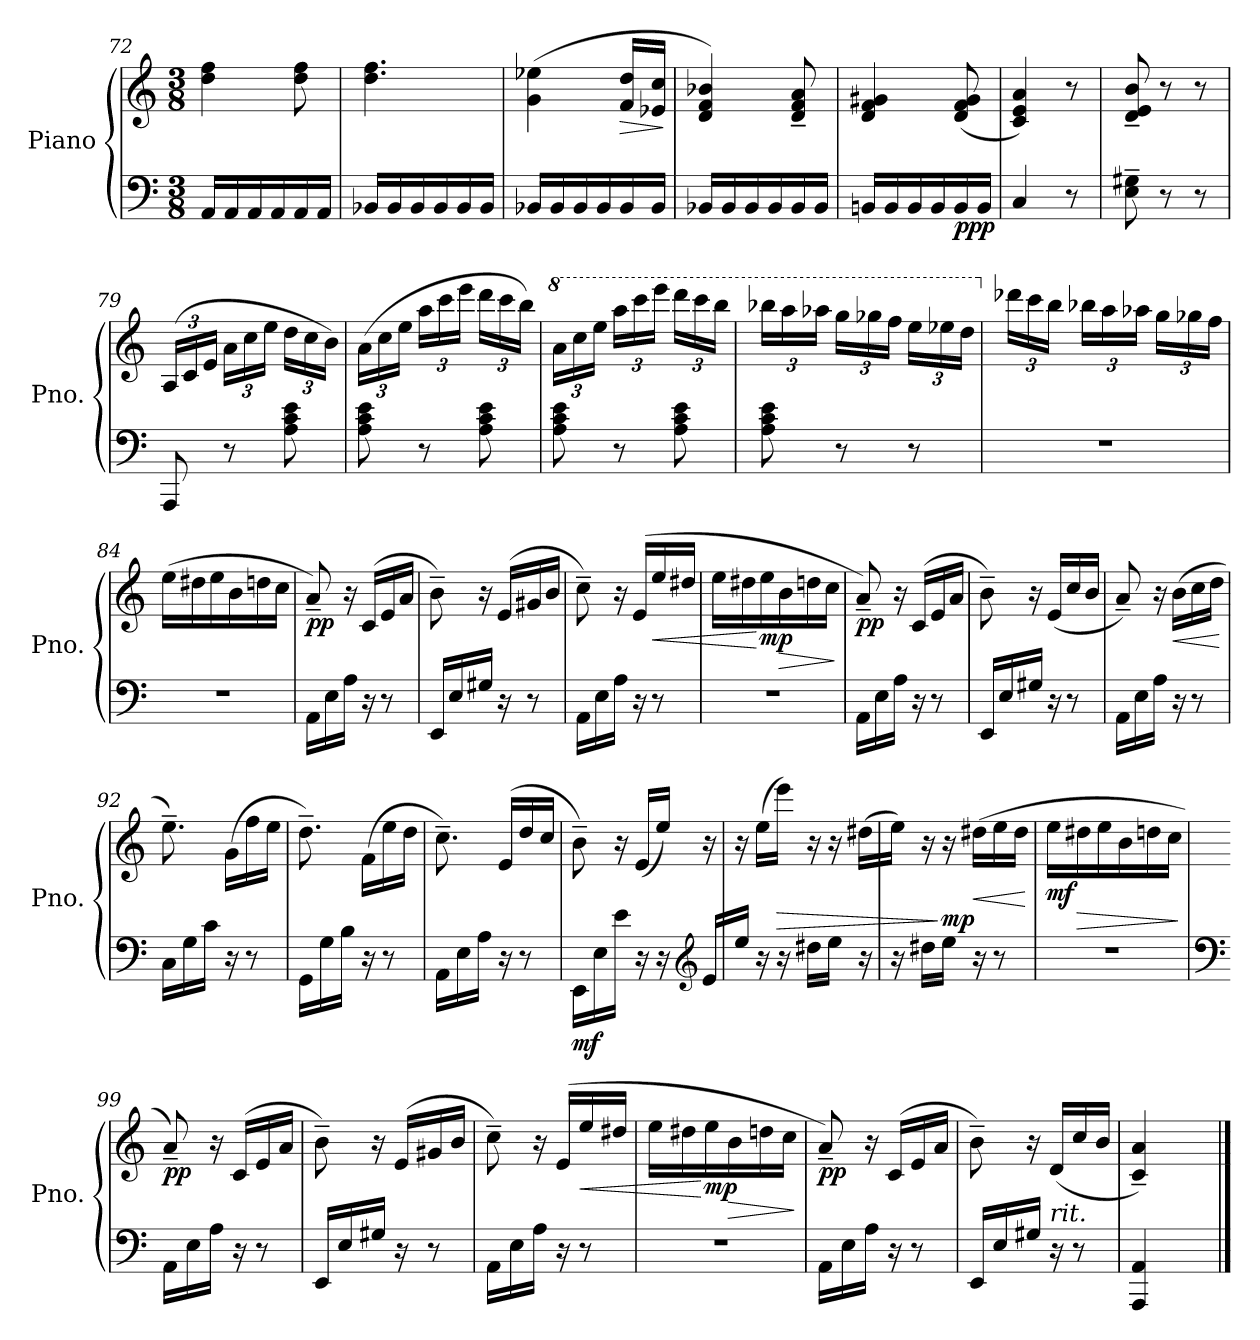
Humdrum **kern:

**kern	**kern	**dynam
*part1	*part1	*part1
*staff2	*staff1	*staff1/2
*I"Piano	*	*
*I'Pno.	*	*
*clefF4	*clefG2	*
*k[]	*k[]	*
*M3/8	*M3/8	*
=72	=72	=72
16AA/LL	4dd\ 4ff\	.
16AA/	.	.
16AA/	.	.
16AA/	.	.
16AA/	8dd\ 8ff\	.
16AA/JJ	.	.
=73	=73	=73
!	!	!LO:DY:b=2
!	!	!LO:DY:n=1:b
16BB-X/LL	4.dd\ 4.ff\	mf f
16BB-/	.	.
16BB-/	.	.
16BB-/	.	.
16BB-/	.	.
16BB-/JJ	.	.
!!LO:LB:g=z
=74	=74	=74
16BB-X/LL	(>4g\ 4ee-X\	.
16BB-/	.	.
16BB-/	.	.
16BB-/	.	.
!	!	!LO:HP:b
16BB-/	16f/ 16dd/LL	>
16BB-/JJ	16e-X/ 16cc/JJ	.
.	.	]
=75	=75	=75
!	!	!LO:DY:b=2
!	!	!LO:DY:n=1:b
16BB-X/LL	4d/ 4f/ 4b-X/)	mp mf
16BB-/	.	.
16BB-/	.	.
16BB-/	.	.
16BB-/	8d/~ 8f/~ 8a/~	.
16BB-/JJ	.	.
=76	=76	=76
16BBn/LL	4d/ 4f/ 4g#X/	.
16BB/	.	.
16BB/	.	.
16BB/	.	.
!	!	!LO:DY:b=2
!	!	!LO:DY:n=1:b
16BB/	(<8d/ 8f/ 8g#/	pp p
16BB/JJ	.	.
=77	=77	=77
4C/	4c/ 4e/ 4a/)	.
8r	8r	.
=78	=78	=78
8E\~ 8G#X\~	8d/~ 8e/~ 8b/~	.
8r	8r	.
8r	8r	.
!!LO:LB:g=z
=79	=79	=79
*	*Xbrackettup	*
8AAA/	(>24A/LL	.
.	24c/	.
.	24e/JJ	.
8r	24a\LL	.
.	24cc\	.
.	24ee\JJ	.
8A\ 8c\ 8e\	24dd\LL	.
.	24cc\	.
.	24b\JJ)	.
=80	=80	=80
8A\ 8c\ 8e\	(>24a\LL	.
.	24cc\	.
.	24ee\JJ	.
8r	24aa\LL	.
.	24ccc\	.
.	24eee\JJ	.
8A\ 8c\ 8e\	24ddd\LL	.
.	24ccc\	.
.	24bb\JJ)	.
=81	=81	=81
*	*8va	*
8A\ 8c\ 8e\	24aa\LL	.
.	24ccc\	.
.	24eee\JJ	.
8r	24aaa\LL	.
.	24cccc\	.
.	24eeee\JJ	.
8A\ 8c\ 8e\	24dddd\LL	.
.	24cccc\	.
.	24bbb\JJ	.
!!LO:LB:g=z
=82	=82	=82
8A\ 8c\ 8e\	24bbb-X\LL	.
.	24aaa\	.
.	24aaa-X\JJ	.
8r	24ggg\LL	.
.	24ggg-X\	.
.	24fff\JJ	.
8r	24eee\LL	.
.	24eee-X\	.
.	24ddd\JJ	.
=83	=83	=83
*	*X8va	*
4.r	24ddd-X\LL	.
.	24ccc\	.
.	24bb\JJ	.
.	24bb-X\LL	.
.	24aa\	.
.	24aa-X\JJ	.
.	24gg\LL	.
.	24gg-X\	.
.	24ff\JJ	.
!!LO:PB:g=z
=84	=84	=84
4.r	(>16ee\LL	.
.	16dd#X\	.
.	16ee\	.
.	16b\	.
.	16ddn\	.
.	16cc\JJ	.
=85	=85	=85
!	!	!LO:DY:b
16AA\LL	8a~/)	pp
16E\	.	.
16A\JJ	16r	.
16r	(<16c/LL	.
8r	16e/	.
.	16a/JJ	.
=86	=86	=86
16EE/LL	8b~\)	.
16E/	.	.
16G#X/JJ	16r	.
16r	(<16e/LL	.
8r	16g#X/	.
.	16b/JJ	.
=87	=87	=87
16AA\LL	8cc~\)	.
16E\	.	.
16A\JJ	16r	.
16r	(>16e/LL	.
!	!	!LO:HP:b
8r	16ee/	<
.	16dd#X/JJ	.
!!LO:LB:g=z
=88	=88	=88
4.r	16ee\LL	.
.	16dd#X\	.
!	!	!LO:DY:n=1:b
.	16ee\	[ mp
!	!	!LO:HP:b
.	16b\	>
.	16ddn\	.
.	16cc\JJ	.
.	.	]
=89	=89	=89
!	!	!LO:DY:b
16AA\LL	8a~/)	pp
16E\	.	.
16A\JJ	16r	.
16r	(<16c/LL	.
8r	16e/	.
.	16a/JJ	.
=90	=90	=90
16EE/LL	8b~\)	.
16E/	.	.
16G#X/JJ	16r	.
16r	(<16e/LL	.
8r	16cc/	.
.	16b/JJ	.
!!LO:LB:g=z
=91	=91	=91
16AA\LL	8a~/)	.
16E\	.	.
16A\JJ	16r	.
!	!	!LO:HP:b
16r	(>16b\LL	<
8r	16cc\	.
.	16dd\JJ	.
.	.	[
=92	=92	=92
!	!	!LO:DY:b=2
!	!	!LO:DY:n=1:b
16C\LL	8.ee~\)	mp mf
16G\	.	.
16c\JJ	.	.
16r	(>16g\LL	.
8r	16ff\	.
.	16ee\JJ	.
=93	=93	=93
16GG\LL	8.dd~\)	.
16G\	.	.
16B\JJ	.	.
16r	(>16f\LL	.
8r	16ee\	.
.	16dd\JJ	.
=94	=94	=94
16AA\LL	8.cc~\)	.
16E\	.	.
16A\JJ	.	.
16r	(<16e/LL	.
8r	16dd/	.
.	16cc/JJ	.
!!LO:LB:g=z
=95	=95	=95
!	!	!LO:DY:b=2
16EE\LL	8b~\)	mf
16E\	.	.
16e\JJ	16r	.
16r	(<16e/LL	.
16r	16ee/JJ)	.
*clefG2	*	*
16e/LL	16r	.
=96	=96	=96
16ee/JJ	16r	.
16r	(>16ee\LL	.
!	!	!LO:HP:b
16r	16eee\JJ)	>
16dd#X\LL	16r	.
16ee\JJ	16r	.
16r	(>16dd#X\LL	.
=97	=97	=97
16r	16ee\JJ)	.
16dd#X\LL	16r	.
!	!	!LO:DY:n=1:b
16ee\JJ	16r	] mp
!	!	!LO:HP:b
16r	(>16dd#X\LL	<
8r	16ee\	.
.	16dd#\JJ	.
.	.	[
!!LO:LB:g=z
=98	=98	=98
!	!	!LO:DY:b
4.r	16ee\LL	mf
!	!	!LO:HP:b
.	16dd#X\	>
.	16ee\	.
.	16b\	.
.	16ddn\	.
.	16cc\JJ	.
.	.	]
=99	=99	=99
*clefF4	*	*
!	!	!LO:DY:b
16AA\LL	8a~/)	pp
16E\	.	.
16A\JJ	16r	.
16r	(<16c/LL	.
8r	16e/	.
.	16a/JJ	.
=100	=100	=100
16EE/LL	8b~\)	.
16E/	.	.
16G#X/JJ	16r	.
16r	(<16e/LL	.
8r	16g#X/	.
.	16b/JJ	.
=101	=101	=101
16AA\LL	8cc~\)	.
16E\	.	.
16A\JJ	16r	.
16r	(>16e/LL	.
!	!	!LO:HP:b
8r	16ee/	<
.	16dd#X/JJ	.
!!LO:LB:g=z
=102	=102	=102
4.r	16ee\LL	.
.	16dd#X\	.
!	!	!LO:DY:n=1:b
.	16ee\	[ mp
!	!	!LO:HP:b
.	16b\	>
.	16ddn\	.
.	16cc\JJ	.
.	.	]
=103	=103	=103
!	!	!LO:DY:b
16AA\LL	8a~/)	pp
16E\	.	.
16A\JJ	16r	.
16r	(<16c/LL	.
8r	16e/	.
.	16a/JJ	.
=104	=104	=104
16EE/LL	8b~\)	.
16E/	.	.
16G#X/JJ	16r	.
*	*MM45	*
!LO:TX:a:i:t=rit.	!	!
16r	(<16d/LL	.
*	*MM35	*
8r	16cc/	.
*	*MM25	*
.	16b/JJ	.
=105	=105	=105
4AAA/ 4AA/	4c/~ 4a/~)	.
8ryy	8ryy	.
==	==	==
*-	*-	*-
